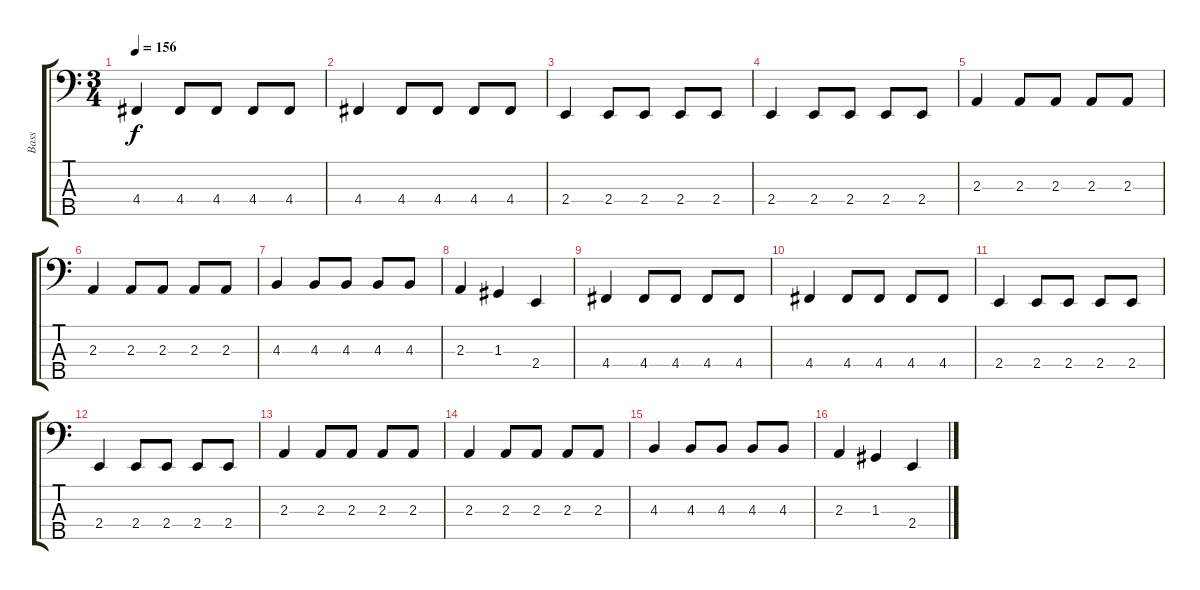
\track ("Bass" "Bass") {instrument acousticbass bank 1}
\staff {score tabs}
\tuning (F2 C2 G1 D1 A0) {hide}
\ts (3 4)
\tempo 156
\clef f4
\ks c
4.4.4{dy f} 4.4.8 4.4.8 4.4.8 4.4.8 |
4.4.4 4.4.8 4.4.8 4.4.8 4.4.8 |
2.4.4 2.4.8 2.4.8 2.4.8 2.4.8 |
2.4.4 2.4.8 2.4.8 2.4.8 2.4.8 |
2.3.4 2.3.8 2.3.8 2.3.8 2.3.8 |
2.3.4 2.3.8 2.3.8 2.3.8 2.3.8 |
4.3.4 4.3.8 4.3.8 4.3.8 4.3.8 |
2.3.4 1.3.4 2.4.4 |
4.4.4 4.4.8 4.4.8 4.4.8 4.4.8 |
4.4.4 4.4.8 4.4.8 4.4.8 4.4.8 |
2.4.4 2.4.8 2.4.8 2.4.8 2.4.8 |
2.4.4 2.4.8 2.4.8 2.4.8 2.4.8 |
2.3.4 2.3.8 2.3.8 2.3.8 2.3.8 |
2.3.4 2.3.8 2.3.8 2.3.8 2.3.8 |
4.3.4 4.3.8 4.3.8 4.3.8 4.3.8 |
2.3.4 1.3.4 2.4.4
